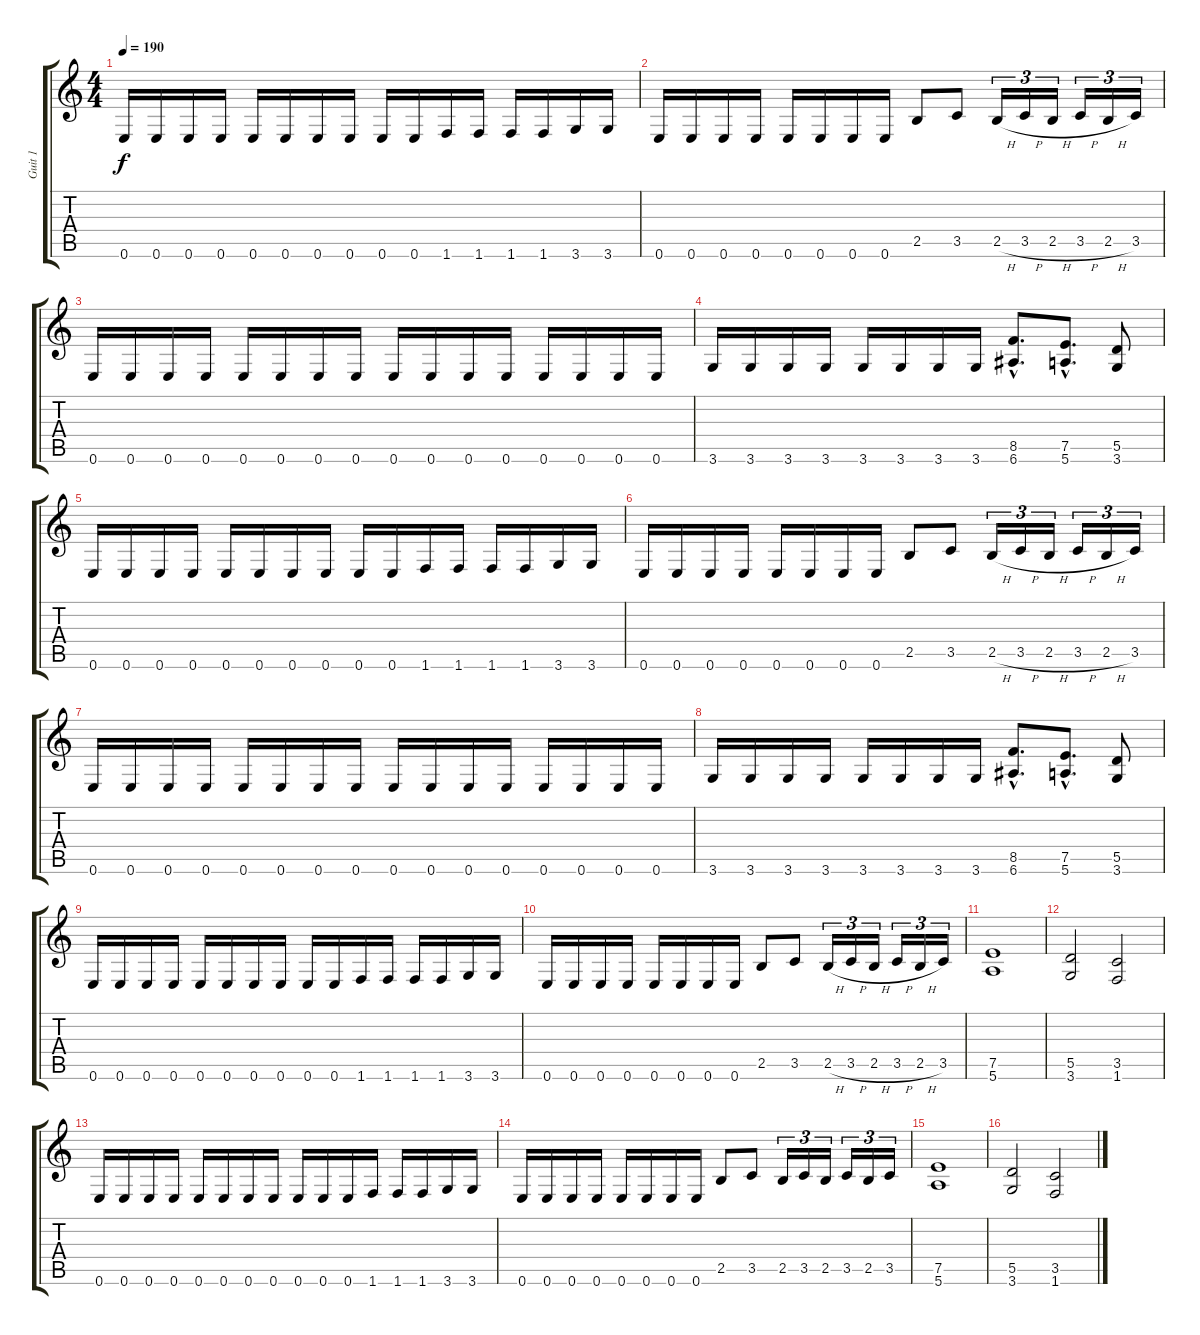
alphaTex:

\track ("Guit 1" "Guit 1") {instrument distortionguitar}
\staff {score tabs}
\tuning (E4 B3 G3 D3 A2 E2) {hide}
\ts (4 4)
\tempo 190
\clef g2
\ks c
0.6.16{dy f} 0.6.16 0.6.16 0.6.16 0.6.16 0.6.16 0.6.16 0.6.16 0.6.16 0.6.16 1.6.16 1.6.16 1.6.16 1.6.16 3.6.16 3.6.16 |
0.6.16 0.6.16 0.6.16 0.6.16 0.6.16 0.6.16 0.6.16 0.6.16 2.5.8 3.5.8 2.5{h}.16{tu (3 2)} 3.5{h}.16{tu (3 2)} 2.5{h}.16{tu (3 2)} 3.5{h}.16{tu (3 2)} 2.5{h}.16{tu (3 2)} 3.5.16{tu (3 2)} |
0.6.16 0.6.16 0.6.16 0.6.16 0.6.16 0.6.16 0.6.16 0.6.16 0.6.16 0.6.16 0.6.16 0.6.16 0.6.16 0.6.16 0.6.16 0.6.16 |
3.6.16 3.6.16 3.6.16 3.6.16 3.6.16 3.6.16 3.6.16 3.6.16 (8.5{hac} 6.6{hac}).8{d} (7.5{hac} 5.6{hac}).8{d} (5.5 3.6).8 |
0.6.16 0.6.16 0.6.16 0.6.16 0.6.16 0.6.16 0.6.16 0.6.16 0.6.16 0.6.16 1.6.16 1.6.16 1.6.16 1.6.16 3.6.16 3.6.16 |
0.6.16 0.6.16 0.6.16 0.6.16 0.6.16 0.6.16 0.6.16 0.6.16 2.5.8 3.5.8 2.5{h}.16{tu (3 2)} 3.5{h}.16{tu (3 2)} 2.5{h}.16{tu (3 2)} 3.5{h}.16{tu (3 2)} 2.5{h}.16{tu (3 2)} 3.5.16{tu (3 2)} |
0.6.16 0.6.16 0.6.16 0.6.16 0.6.16 0.6.16 0.6.16 0.6.16 0.6.16 0.6.16 0.6.16 0.6.16 0.6.16 0.6.16 0.6.16 0.6.16 |
3.6.16 3.6.16 3.6.16 3.6.16 3.6.16 3.6.16 3.6.16 3.6.16 (8.5{hac} 6.6{hac}).8{d} (7.5{hac} 5.6{hac}).8{d} (5.5 3.6).8 |
0.6.16 0.6.16 0.6.16 0.6.16 0.6.16 0.6.16 0.6.16 0.6.16 0.6.16 0.6.16 1.6.16 1.6.16 1.6.16 1.6.16 3.6.16 3.6.16 |
0.6.16 0.6.16 0.6.16 0.6.16 0.6.16 0.6.16 0.6.16 0.6.16 2.5.8 3.5.8 2.5{h}.16{tu (3 2)} 3.5{h}.16{tu (3 2)} 2.5{h}.16{tu (3 2)} 3.5{h}.16{tu (3 2)} 2.5{h}.16{tu (3 2)} 3.5.16{tu (3 2)} |
(7.5 5.6).1 |
(5.5 3.6).2 (3.5 1.6).2 |
0.6.16 0.6.16 0.6.16 0.6.16 0.6.16 0.6.16 0.6.16 0.6.16 0.6.16 0.6.16 0.6.16 1.6.16 1.6.16 1.6.16 3.6.16 3.6.16 |
0.6.16 0.6.16 0.6.16 0.6.16 0.6.16 0.6.16 0.6.16 0.6.16 2.5.8 3.5.8 2.5.16{tu (3 2)} 3.5.16{tu (3 2)} 2.5.16{tu (3 2)} 3.5.16{tu (3 2)} 2.5.16{tu (3 2)} 3.5.16{tu (3 2)} |
(7.5 5.6).1 |
(5.5 3.6).2 (3.5 1.6).2
